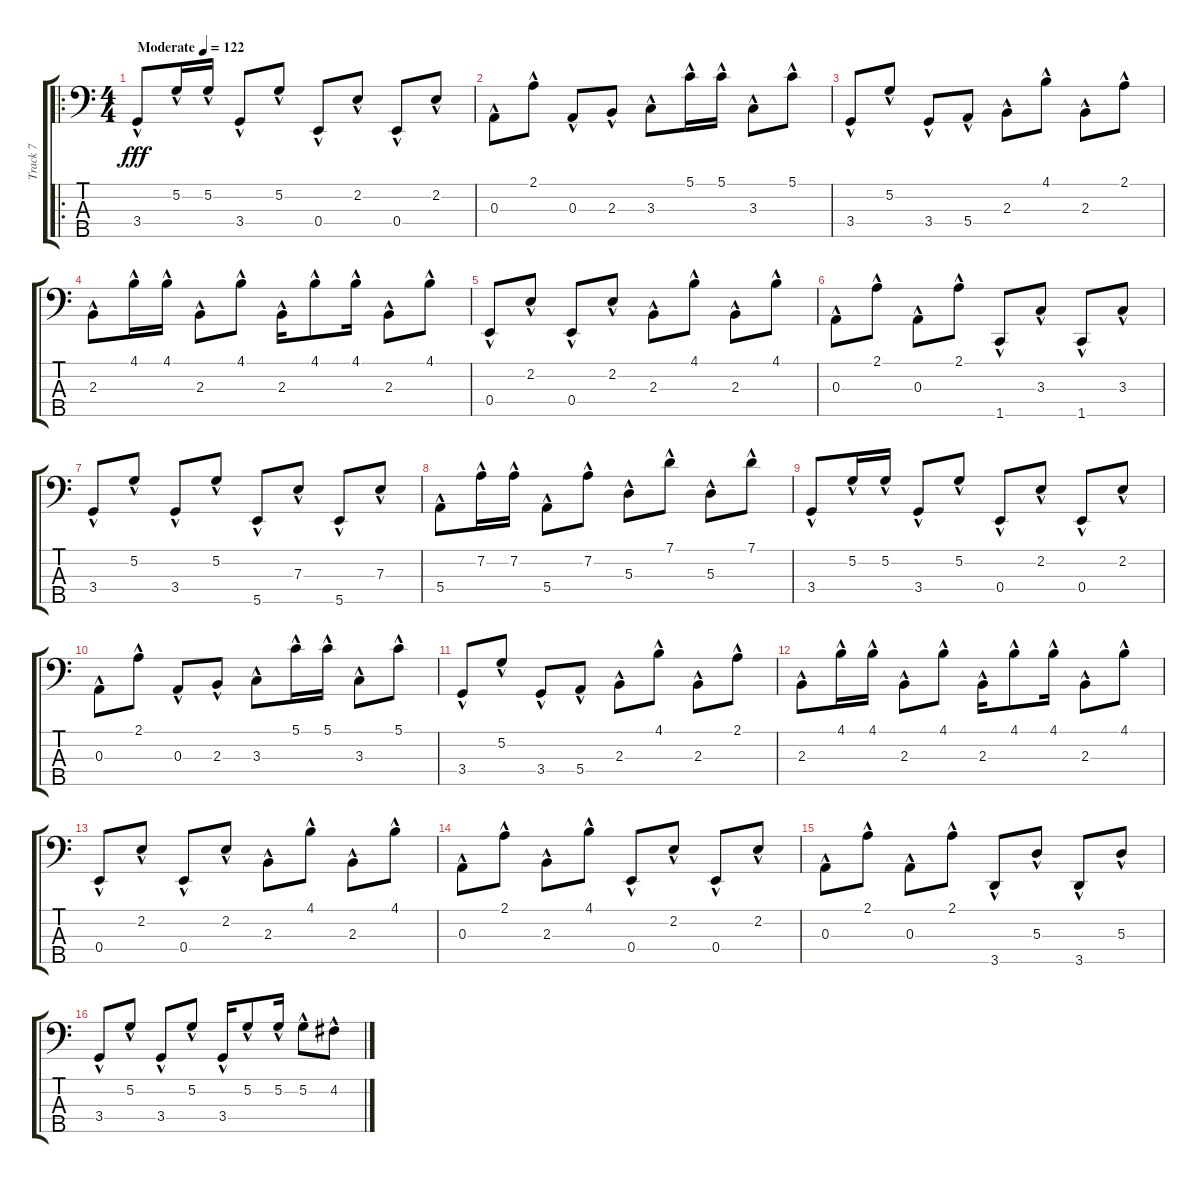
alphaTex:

\track ("Track 7" "Track 7") {instrument slapbass2}
\staff {score tabs}
\tuning (G2 D2 A1 E1 B0) {hide}
\ro
\ts (4 4)
\tempo (122 "Moderate")
\clef f4
\ks c
3.4{hac}.8{dy fff instrument slapbass2} 5.2{hac}.16 5.2{hac}.16 3.4{hac}.8 5.2{hac}.8 0.4{hac}.8 2.2{hac}.8 0.4{hac}.8 2.2{hac}.8 |
0.3{hac}.8 2.1{hac}.8 0.3{hac}.8 2.3{hac}.8 3.3{hac}.8 5.1{hac}.16 5.1{hac}.16 3.3{hac}.8 5.1{hac}.8 |
3.4{hac}.8 5.2{hac}.8 3.4{hac}.8 5.4{hac}.8 2.3{hac}.8 4.1{hac}.8 2.3{hac}.8 2.1{hac}.8 |
2.3{hac}.8 4.1{hac}.16 4.1{hac}.16 2.3{hac}.8 4.1{hac}.8 2.3{hac}.16 4.1{hac}.8 4.1{hac}.16 2.3{hac}.8 4.1{hac}.8 |
0.4{hac}.8 2.2{hac}.8 0.4{hac}.8 2.2{hac}.8 2.3{hac}.8 4.1{hac}.8 2.3{hac}.8 4.1{hac}.8 |
0.3{hac}.8 2.1{hac}.8 0.3{hac}.8 2.1{hac}.8 1.5{hac}.8 3.3{hac}.8 1.5{hac}.8 3.3{hac}.8 |
3.4{hac}.8 5.2{hac}.8 3.4{hac}.8 5.2{hac}.8 5.5{hac}.8 7.3{hac}.8 5.5{hac}.8 7.3{hac}.8 |
5.4{hac}.8 7.2{hac}.16 7.2{hac}.16 5.4{hac}.8 7.2{hac}.8 5.3{hac}.8 7.1{hac}.8 5.3{hac}.8 7.1{hac}.8 |
3.4{hac}.8 5.2{hac}.16 5.2{hac}.16 3.4{hac}.8 5.2{hac}.8 0.4{hac}.8 2.2{hac}.8 0.4{hac}.8 2.2{hac}.8 |
0.3{hac}.8 2.1{hac}.8 0.3{hac}.8 2.3{hac}.8 3.3{hac}.8 5.1{hac}.16 5.1{hac}.16 3.3{hac}.8 5.1{hac}.8 |
3.4{hac}.8 5.2{hac}.8 3.4{hac}.8 5.4{hac}.8 2.3{hac}.8 4.1{hac}.8 2.3{hac}.8 2.1{hac}.8 |
2.3{hac}.8 4.1{hac}.16 4.1{hac}.16 2.3{hac}.8 4.1{hac}.8 2.3{hac}.16 4.1{hac}.8 4.1{hac}.16 2.3{hac}.8 4.1{hac}.8 |
0.4{hac}.8 2.2{hac}.8 0.4{hac}.8 2.2{hac}.8 2.3{hac}.8 4.1{hac}.8 2.3{hac}.8 4.1{hac}.8 |
0.3{hac}.8 2.1{hac}.8 2.3{hac}.8 4.1{hac}.8 0.4{hac}.8 2.2{hac}.8 0.4{hac}.8 2.2{hac}.8 |
0.3{hac}.8 2.1{hac}.8 0.3{hac}.8 2.1{hac}.8 3.5{hac}.8 5.3{hac}.8 3.5{hac}.8 5.3{hac}.8 |
3.4{hac}.8 5.2{hac}.8 3.4{hac}.8 5.2{hac}.8 3.4{hac}.16 5.2{hac}.8 5.2{hac}.16 5.2{hac}.8 4.2{hac}.8
